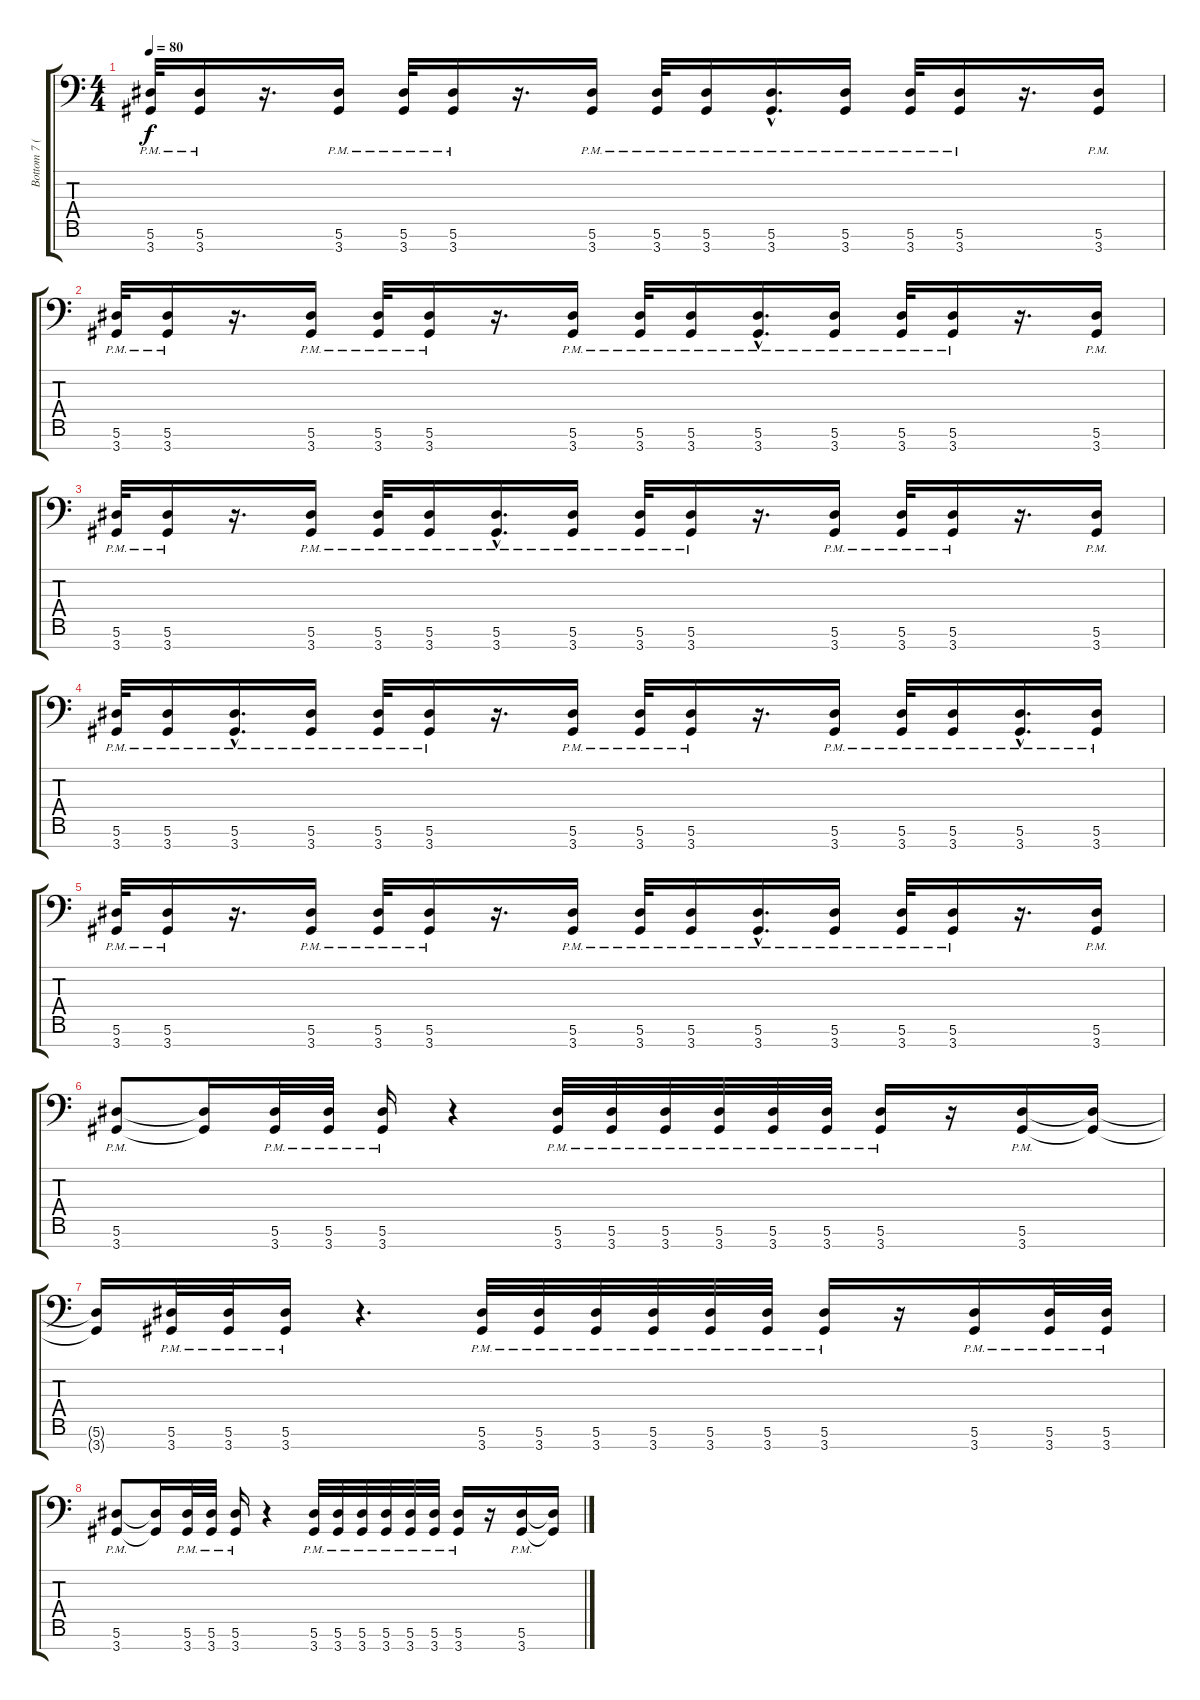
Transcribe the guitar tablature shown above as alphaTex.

\track ("Bottom 7 (Left Channel)" "Bottom 7 (") {instrument distortionguitar}
\staff {score tabs}
\tuning (Bb3 Gb3 Db3 Ab2 Eb2 Bb1 F1) {hide}
\ts (4 4)
\tempo 80
\clef f4
\ks c
(5.6{pm} 3.7{pm}).32{dy f} (5.6{pm} 3.7{pm}).16 r.16{d} (5.6{pm} 3.7{pm}).16 (5.6{pm} 3.7{pm}).32 (5.6{pm} 3.7{pm}).16 r.16{d} (5.6{pm} 3.7{pm}).16 (5.6{pm} 3.7{pm}).32 (5.6{pm} 3.7{pm}).16 (5.6{hac pm} 3.7{hac pm}).16{d} (5.6{pm} 3.7{pm}).16 (5.6{pm} 3.7{pm}).32 (5.6{pm} 3.7{pm}).16 r.16{d} (5.6{pm} 3.7{pm}).16 |
(5.6{pm} 3.7{pm}).32 (5.6{pm} 3.7{pm}).16 r.16{d} (5.6{pm} 3.7{pm}).16 (5.6{pm} 3.7{pm}).32 (5.6{pm} 3.7{pm}).16 r.16{d} (5.6{pm} 3.7{pm}).16 (5.6{pm} 3.7{pm}).32 (5.6{pm} 3.7{pm}).16 (5.6{hac pm} 3.7{hac pm}).16{d} (5.6{pm} 3.7{pm}).16 (5.6{pm} 3.7{pm}).32 (5.6{pm} 3.7{pm}).16 r.16{d} (5.6{pm} 3.7{pm}).16 |
(5.6{pm} 3.7{pm}).32 (5.6{pm} 3.7{pm}).16 r.16{d} (5.6{pm} 3.7{pm}).16 (5.6{pm} 3.7{pm}).32 (5.6{pm} 3.7{pm}).16 (5.6{hac pm} 3.7{hac pm}).16{d} (5.6{pm} 3.7{pm}).16 (5.6{pm} 3.7{pm}).32 (5.6{pm} 3.7{pm}).16 r.16{d} (5.6{pm} 3.7{pm}).16 (5.6{pm} 3.7{pm}).32 (5.6{pm} 3.7{pm}).16 r.16{d} (5.6{pm} 3.7{pm}).16 |
(5.6{pm} 3.7{pm}).32 (5.6{pm} 3.7{pm}).16 (5.6{hac pm} 3.7{hac pm}).16{d} (5.6{pm} 3.7{pm}).16 (5.6{pm} 3.7{pm}).32 (5.6{pm} 3.7{pm}).16 r.16{d} (5.6{pm} 3.7{pm}).16 (5.6{pm} 3.7{pm}).32 (5.6{pm} 3.7{pm}).16 r.16{d} (5.6{pm} 3.7{pm}).16 (5.6{pm} 3.7{pm}).32 (5.6{pm} 3.7{pm}).16 (5.6{hac pm} 3.7{hac pm}).16{d} (5.6{pm} 3.7{pm}).16 |
(5.6{pm} 3.7{pm}).32 (5.6{pm} 3.7{pm}).16 r.16{d} (5.6{pm} 3.7{pm}).16 (5.6{pm} 3.7{pm}).32 (5.6{pm} 3.7{pm}).16 r.16{d} (5.6{pm} 3.7{pm}).16 (5.6{pm} 3.7{pm}).32 (5.6{pm} 3.7{pm}).16 (5.6{hac pm} 3.7{hac pm}).16{d} (5.6{pm} 3.7{pm}).16 (5.6{pm} 3.7{pm}).32 (5.6{pm} 3.7{pm}).16 r.16{d} (5.6{pm} 3.7{pm}).16 |
(5.6{pm} 3.7{pm}).8 (5.6{t} 3.7{t}).16 (5.6{pm} 3.7{pm}).32 (5.6{pm} 3.7{pm}).32 (5.6{pm} 3.7{pm}).16 r.4 (5.6{pm} 3.7{pm}).32 (5.6{pm} 3.7{pm}).32 (5.6{pm} 3.7{pm}).32 (5.6{pm} 3.7{pm}).32 (5.6{pm} 3.7{pm}).32 (5.6{pm} 3.7{pm}).32 (5.6{pm} 3.7{pm}).16 r.16 (5.6{pm} 3.7{pm}).16 (5.6{t} 3.7{t}).16 |
(5.6{t} 3.7{t}).16 (5.6{pm} 3.7{pm}).32 (5.6{pm} 3.7{pm}).32 (5.6{pm} 3.7{pm}).16 r.4{d} (5.6{pm} 3.7{pm}).32 (5.6{pm} 3.7{pm}).32 (5.6{pm} 3.7{pm}).32 (5.6{pm} 3.7{pm}).32 (5.6{pm} 3.7{pm}).32 (5.6{pm} 3.7{pm}).32 (5.6{pm} 3.7{pm}).16 r.16 (5.6{pm} 3.7{pm}).16 (5.6{pm} 3.7{pm}).32 (5.6{pm} 3.7{pm}).32 |
(5.6{pm} 3.7{pm}).8 (5.6{t} 3.7{t}).16 (5.6{pm} 3.7{pm}).32 (5.6{pm} 3.7{pm}).32 (5.6{pm} 3.7{pm}).16 r.4 (5.6{pm} 3.7{pm}).32 (5.6{pm} 3.7{pm}).32 (5.6{pm} 3.7{pm}).32 (5.6{pm} 3.7{pm}).32 (5.6{pm} 3.7{pm}).32 (5.6{pm} 3.7{pm}).32 (5.6{pm} 3.7{pm}).16 r.16 (5.6{pm} 3.7{pm}).16 (5.6{t} 3.7{t}).16
